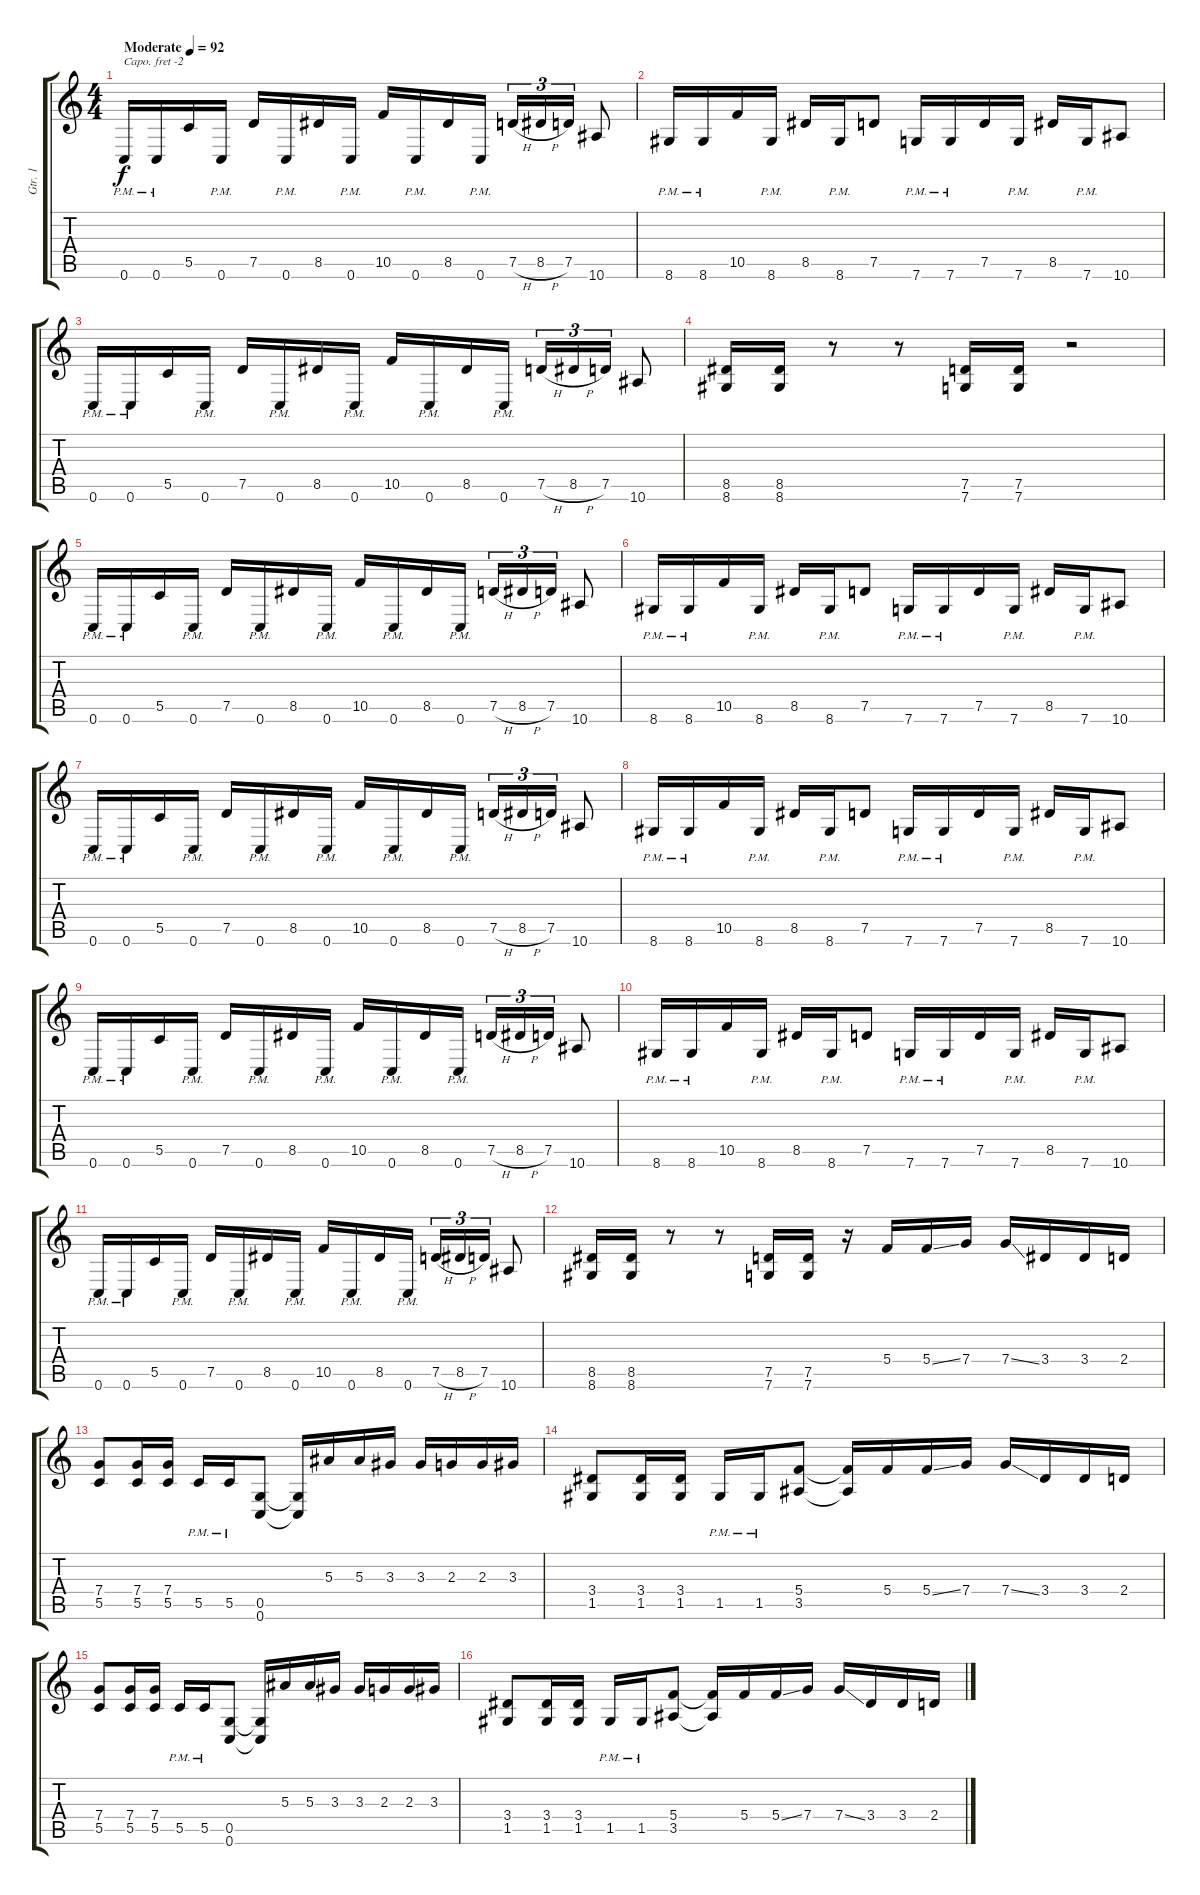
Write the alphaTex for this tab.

\track ("Gtr. 1" "Gtr. 1") {instrument distortionguitar}
\staff {score tabs}
\capo -2
\tuning (E4 B3 G3 D3 A2 D2) {hide}
\ts (4 4)
\tempo (92 "Moderate")
\clef g2
\ks c
0.6{pm}.16{dy f instrument distortionguitar} 0.6{pm}.16 5.5.16 0.6{pm}.16 7.5.16 0.6{pm}.16 8.5.16 0.6{pm}.16 10.5.16 0.6{pm}.16 8.5.16 0.6{pm}.16 7.5{h}.16{tu (3 2)} 8.5{h}.16{tu (3 2)} 7.5.16{tu (3 2)} 10.6.8 |
8.6{pm}.16 8.6{pm}.16 10.5.16 8.6{pm}.16 8.5.16 8.6{pm}.16 7.5.8 7.6{pm}.16 7.6{pm}.16 7.5.16 7.6{pm}.16 8.5.16 7.6{pm}.16 10.6.8 |
0.6{pm}.16 0.6{pm}.16 5.5.16 0.6{pm}.16 7.5.16 0.6{pm}.16 8.5.16 0.6{pm}.16 10.5.16 0.6{pm}.16 8.5.16 0.6{pm}.16 7.5{h}.16{tu (3 2)} 8.5{h}.16{tu (3 2)} 7.5.16{tu (3 2)} 10.6.8 |
(8.5 8.6).16 (8.5 8.6).16 r.8 r.8 (7.5 7.6).16 (7.5 7.6).16 r.2 |
0.6{pm}.16 0.6{pm}.16 5.5.16 0.6{pm}.16 7.5.16 0.6{pm}.16 8.5.16 0.6{pm}.16 10.5.16 0.6{pm}.16 8.5.16 0.6{pm}.16 7.5{h}.16{tu (3 2)} 8.5{h}.16{tu (3 2)} 7.5.16{tu (3 2)} 10.6.8 |
8.6{pm}.16 8.6{pm}.16 10.5.16 8.6{pm}.16 8.5.16 8.6{pm}.16 7.5.8 7.6{pm}.16 7.6{pm}.16 7.5.16 7.6{pm}.16 8.5.16 7.6{pm}.16 10.6.8 |
0.6{pm}.16 0.6{pm}.16 5.5.16 0.6{pm}.16 7.5.16 0.6{pm}.16 8.5.16 0.6{pm}.16 10.5.16 0.6{pm}.16 8.5.16 0.6{pm}.16 7.5{h}.16{tu (3 2)} 8.5{h}.16{tu (3 2)} 7.5.16{tu (3 2)} 10.6.8 |
8.6{pm}.16 8.6{pm}.16 10.5.16 8.6{pm}.16 8.5.16 8.6{pm}.16 7.5.8 7.6{pm}.16 7.6{pm}.16 7.5.16 7.6{pm}.16 8.5.16 7.6{pm}.16 10.6.8 |
0.6{pm}.16 0.6{pm}.16 5.5.16 0.6{pm}.16 7.5.16 0.6{pm}.16 8.5.16 0.6{pm}.16 10.5.16 0.6{pm}.16 8.5.16 0.6{pm}.16 7.5{h}.16{tu (3 2)} 8.5{h}.16{tu (3 2)} 7.5.16{tu (3 2)} 10.6.8 |
8.6{pm}.16 8.6{pm}.16 10.5.16 8.6{pm}.16 8.5.16 8.6{pm}.16 7.5.8 7.6{pm}.16 7.6{pm}.16 7.5.16 7.6{pm}.16 8.5.16 7.6{pm}.16 10.6.8 |
0.6{pm}.16 0.6{pm}.16 5.5.16 0.6{pm}.16 7.5.16 0.6{pm}.16 8.5.16 0.6{pm}.16 10.5.16 0.6{pm}.16 8.5.16 0.6{pm}.16 7.5{h}.16{tu (3 2)} 8.5{h}.16{tu (3 2)} 7.5.16{tu (3 2)} 10.6.8 |
(8.5 8.6).16 (8.5 8.6).16 r.8 r.8 (7.5 7.6).16 (7.5 7.6).16 r.16 5.4.16 5.4{ss}.16 7.4.16 7.4{ss}.16 3.4.16 3.4.16 2.4.16 |
(7.4 5.5).8 (7.4 5.5).16 (7.4 5.5).16 5.5{pm}.16 5.5{pm}.16 (0.5 0.6).8 (0.5{t} 0.6{t}).16 5.3.16 5.3.16 3.3.16 3.3.16 2.3.16 2.3.16 3.3.16 |
(3.4 1.5).8 (3.4 1.5).16 (3.4 1.5).16 1.5{pm}.16 1.5{pm}.16 (5.4 3.5).8 (5.4{t} 3.5{t}).16 5.4.16 5.4{ss}.16 7.4.16 7.4{ss}.16 3.4.16 3.4.16 2.4.16 |
(7.4 5.5).8 (7.4 5.5).16 (7.4 5.5).16 5.5{pm}.16 5.5{pm}.16 (0.5 0.6).8 (0.5{t} 0.6{t}).16 5.3.16 5.3.16 3.3.16 3.3.16 2.3.16 2.3.16 3.3.16 |
(3.4 1.5).8 (3.4 1.5).16 (3.4 1.5).16 1.5{pm}.16 1.5{pm}.16 (5.4 3.5).8 (5.4{t} 3.5{t}).16 5.4.16 5.4{ss}.16 7.4.16 7.4{ss}.16 3.4.16 3.4.16 2.4.16
